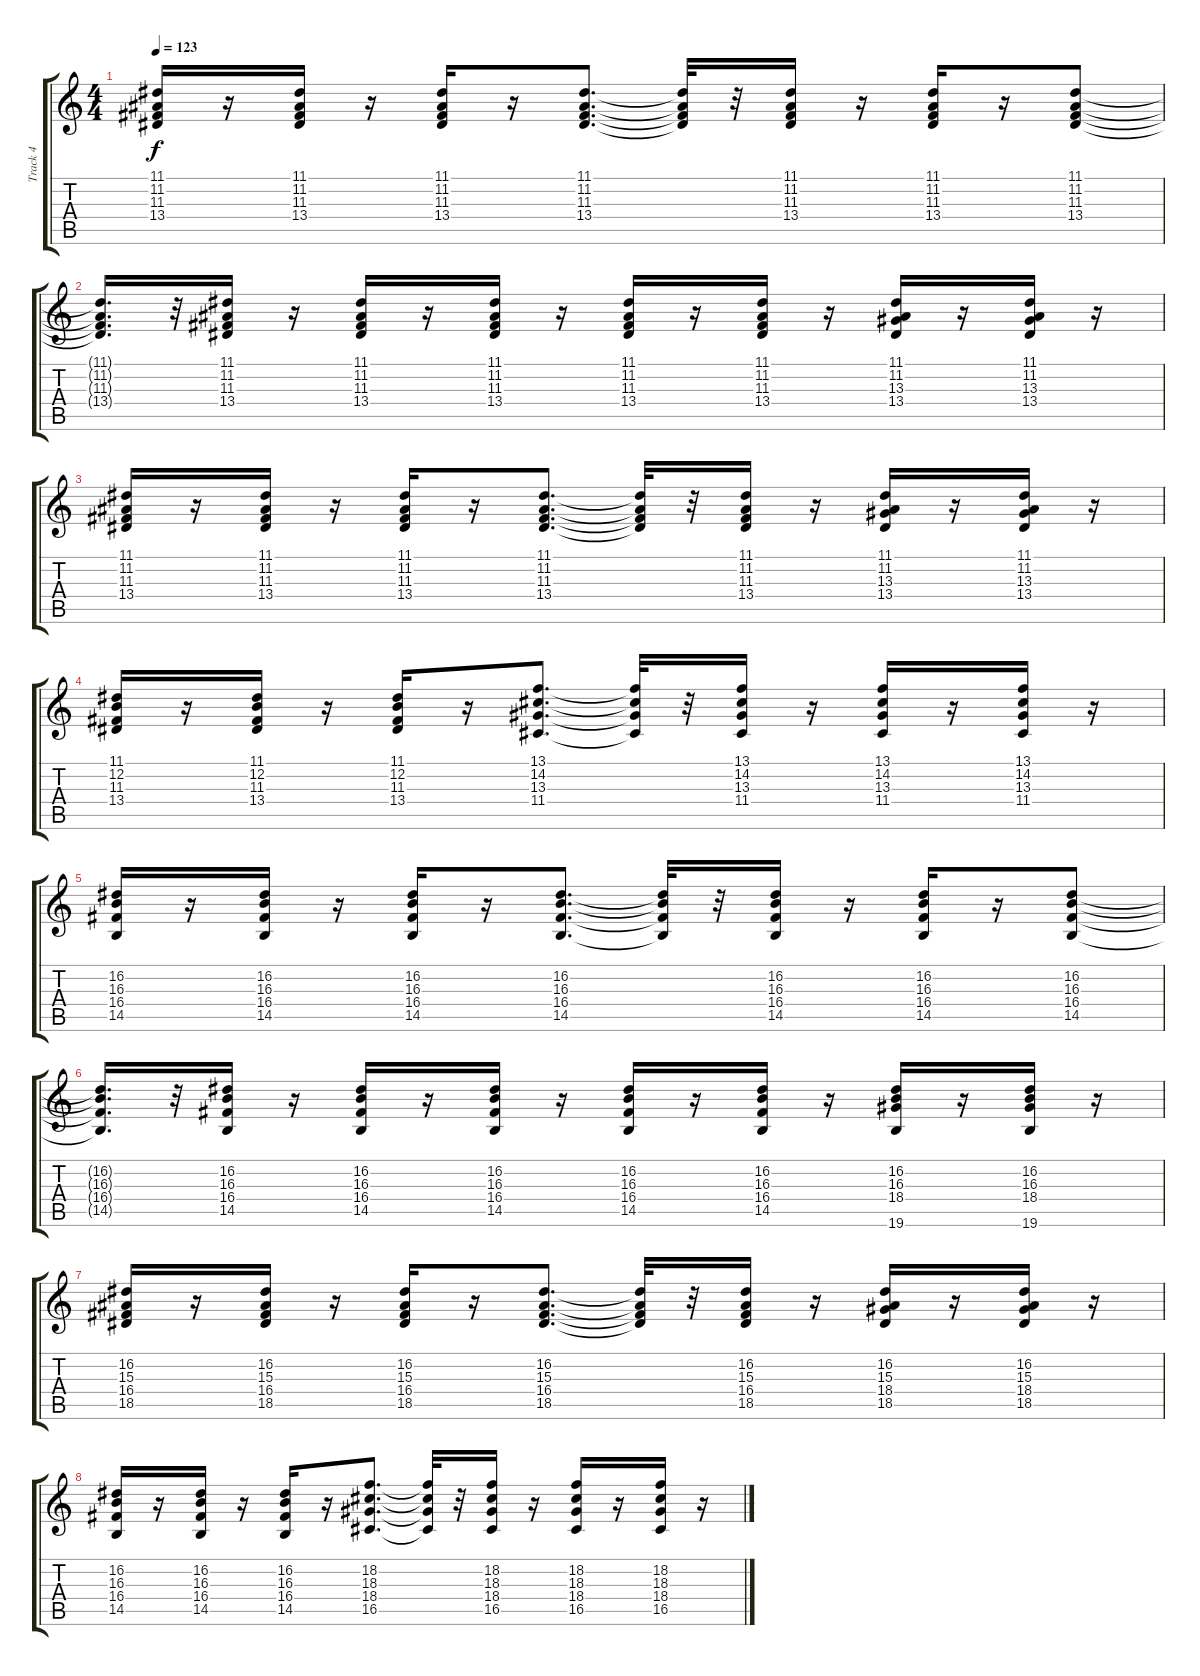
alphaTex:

\track ("Track 4" "Track 4") {instrument brasssection}
\staff {score tabs}
\tuning (E4 B3 G3 D3 A2 E2) {hide}
\ts (4 4)
\tempo 123
\clef g2
\ks c
(11.1 11.2 11.3 13.4).16{dy f} r.16 (11.1 11.2 11.3 13.4).16 r.16 (11.1 11.2 11.3 13.4).16 r.16 (11.1 11.2 11.3 13.4).8{d} (11.1{t} 11.2{t} 11.3{t} 13.4{t}).32 r.32 (11.1 11.2 11.3 13.4).16 r.16 (11.1 11.2 11.3 13.4).16 r.16 (11.1 11.2 11.3 13.4).8 |
(11.1{t} 11.2{t} 11.3{t} 13.4{t}).16{d} r.32 (11.1 11.2 11.3 13.4).16 r.16 (11.1 11.2 11.3 13.4).16 r.16 (11.1 11.2 11.3 13.4).16 r.16 (11.1 11.2 11.3 13.4).16 r.16 (11.1 11.2 11.3 13.4).16 r.16 (11.1 11.2 13.3 13.4).16 r.16 (11.1 11.2 13.3 13.4).16 r.16 |
(11.1 11.2 11.3 13.4).16 r.16 (11.1 11.2 11.3 13.4).16 r.16 (11.1 11.2 11.3 13.4).16 r.16 (11.1 11.2 11.3 13.4).8{d} (11.1{t} 11.2{t} 11.3{t} 13.4{t}).32 r.32 (11.1 11.2 11.3 13.4).16 r.16 (11.1 11.2 13.3 13.4).16 r.16 (11.1 11.2 13.3 13.4).16 r.16 |
(11.1 12.2 11.3 13.4).16 r.16 (11.1 12.2 11.3 13.4).16 r.16 (11.1 12.2 11.3 13.4).16 r.16 (13.1 14.2 13.3 11.4).8{d} (13.1{t} 14.2{t} 13.3{t} 11.4{t}).32 r.32 (13.1 14.2 13.3 11.4).16 r.16 (13.1 14.2 13.3 11.4).16 r.16 (13.1 14.2 13.3 11.4).16 r.16 |
(16.2 16.3 16.4 14.5).16 r.16 (16.2 16.3 16.4 14.5).16 r.16 (16.2 16.3 16.4 14.5).16 r.16 (16.2 16.3 16.4 14.5).8{d} (16.2{t} 16.3{t} 16.4{t} 14.5{t}).32 r.32 (16.2 16.3 16.4 14.5).16 r.16 (16.2 16.3 16.4 14.5).16 r.16 (16.2 16.3 16.4 14.5).8 |
(16.2{t} 16.3{t} 16.4{t} 14.5{t}).16{d} r.32 (16.2 16.3 16.4 14.5).16 r.16 (16.2 16.3 16.4 14.5).16 r.16 (16.2 16.3 16.4 14.5).16 r.16 (16.2 16.3 16.4 14.5).16 r.16 (16.2 16.3 16.4 14.5).16 r.16 (16.2 16.3 18.4 19.6).16 r.16 (16.2 16.3 18.4 19.6).16 r.16 |
(16.2 15.3 16.4 18.5).16 r.16 (16.2 15.3 16.4 18.5).16 r.16 (16.2 15.3 16.4 18.5).16 r.16 (16.2 15.3 16.4 18.5).8{d} (16.2{t} 15.3{t} 16.4{t} 18.5{t}).32 r.32 (16.2 15.3 16.4 18.5).16 r.16 (16.2 15.3 18.4 18.5).16 r.16 (16.2 15.3 18.4 18.5).16 r.16 |
(16.2 16.3 16.4 14.5).16 r.16 (16.2 16.3 16.4 14.5).16 r.16 (16.2 16.3 16.4 14.5).16 r.16 (18.2 18.3 18.4 16.5).8{d} (18.2{t} 18.3{t} 18.4{t} 16.5{t}).32 r.32 (18.2 18.3 18.4 16.5).16 r.16 (18.2 18.3 18.4 16.5).16 r.16 (18.2 18.3 18.4 16.5).16 r.16
